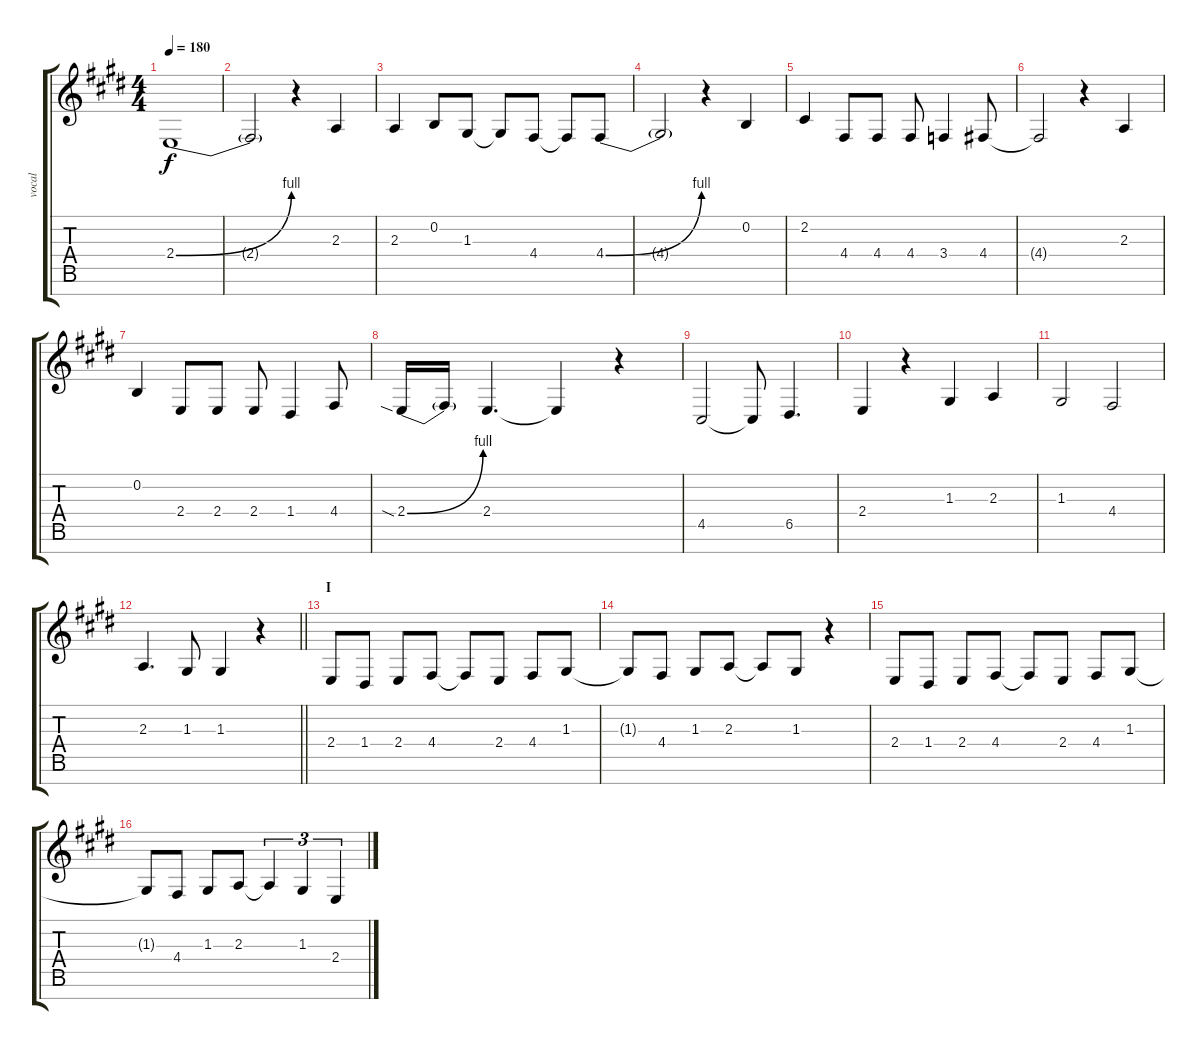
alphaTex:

\track ("vocal" "vocal") {instrument lead6voice}
\staff {score tabs}
\tuning (E4 B3 G3 D3 A2 E2 B1) {hide}
\ts (4 4)
\tempo 180
\clef g2
\ks e
2.4{be (bend 0 0 60 4)}.1{dy f} |
2.4{t}.2 r.4 2.3.4 |
2.3.4 0.2.8 1.3.8 1.3{t}.8 4.4.8 4.4{t}.8 4.4{be (bend 0 0 60 4)}.8 |
4.4{t}.2 r.4 0.2.4 |
2.2.4 4.4.8 4.4.8 4.4.8 3.4.4 4.4.8 |
4.4{t}.2 r.4 2.3.4 |
0.2.4 2.4.8 2.4.8 2.4.8 1.4.4 4.4.8 |
2.4{be (bend 0 0 60 4) sia}.16 2.4{t}.16 2.4.4{d} 2.4{t}.4 r.4 |
4.5.2 4.5{t}.8 6.5.4{d} |
2.4.4 r.4 1.3.4 2.3.4 |
1.3.2 4.4.2 |
\barLineRight lightlight
2.3.4{d} 1.3.8 1.3.4 r.4 |
\section ("" "I")
2.4.8 1.4.8 2.4.8 4.4.8 4.4{t}.8 2.4.8 4.4.8 1.3.8 |
1.3{t}.8 4.4.8 1.3.8 2.3.8 2.3{t}.8 1.3.8 r.4 |
2.4.8 1.4.8 2.4.8 4.4.8 4.4{t}.8 2.4.8 4.4.8 1.3.8 |
1.3{t}.8 4.4.8 1.3.8 2.3.8 2.3{t}.4{tu (3 2)} 1.3.4{tu (3 2)} 2.4.4{tu (3 2)}
